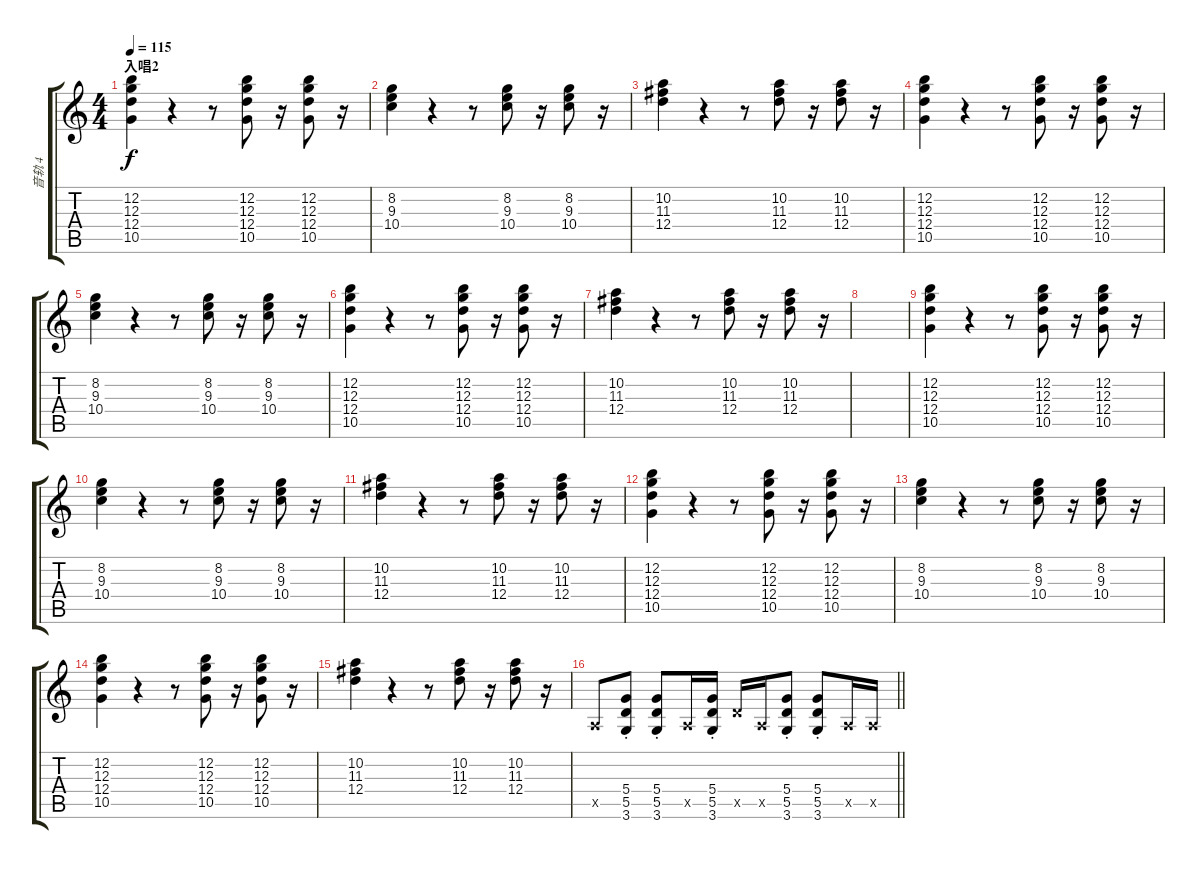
\track ("音轨 4" "音轨 4") {instrument electricguitarjazz}
\staff {score tabs}
\tuning (E4 B3 G3 D3 A2 E2) {hide}
\ts (4 4)
\section ("" "入唱2")
\tempo 115
\clef g2
\ks c
(12.2 12.3 12.4 10.5).4{dy f} r.4 r.8 (12.2 12.3 12.4 10.5).8 r.16 (12.2 12.3 12.4 10.5).8 r.16 |
(8.2 9.3 10.4).4 r.4 r.8 (8.2 9.3 10.4).8 r.16 (8.2 9.3 10.4).8 r.16 |
(10.2 11.3 12.4).4 r.4 r.8 (10.2 11.3 12.4).8 r.16 (10.2 11.3 12.4).8 r.16 |
(12.2 12.3 12.4 10.5).4 r.4 r.8 (12.2 12.3 12.4 10.5).8 r.16 (12.2 12.3 12.4 10.5).8 r.16 |
(8.2 9.3 10.4).4 r.4 r.8 (8.2 9.3 10.4).8 r.16 (8.2 9.3 10.4).8 r.16 |
(12.2 12.3 12.4 10.5).4 r.4 r.8 (12.2 12.3 12.4 10.5).8 r.16 (12.2 12.3 12.4 10.5).8 r.16 |
(10.2 11.3 12.4).4 r.4 r.8 (10.2 11.3 12.4).8 r.16 (10.2 11.3 12.4).8 r.16 |
|
(12.2 12.3 12.4 10.5).4 r.4 r.8 (12.2 12.3 12.4 10.5).8 r.16 (12.2 12.3 12.4 10.5).8 r.16 |
(8.2 9.3 10.4).4 r.4 r.8 (8.2 9.3 10.4).8 r.16 (8.2 9.3 10.4).8 r.16 |
(10.2 11.3 12.4).4 r.4 r.8 (10.2 11.3 12.4).8 r.16 (10.2 11.3 12.4).8 r.16 |
(12.2 12.3 12.4 10.5).4 r.4 r.8 (12.2 12.3 12.4 10.5).8 r.16 (12.2 12.3 12.4 10.5).8 r.16 |
(8.2 9.3 10.4).4 r.4 r.8 (8.2 9.3 10.4).8 r.16 (8.2 9.3 10.4).8 r.16 |
(12.2 12.3 12.4 10.5).4 r.4 r.8 (12.2 12.3 12.4 10.5).8 r.16 (12.2 12.3 12.4 10.5).8 r.16 |
(10.2 11.3 12.4).4 r.4 r.8 (10.2 11.3 12.4).8 r.16 (10.2 11.3 12.4).8 r.16 |
\barLineRight lightlight
0.5{x}.8 (5.4{st} 5.5{st} 3.6{st}).8 (5.4{st} 5.5{st} 3.6{st}).8 0.5{x}.16 (5.4{st} 5.5{st} 3.6{st}).16 5.5{x}.16 0.5{x}.16 (5.4{st} 5.5{st} 3.6{st}).8 (5.4{st} 5.5{st} 3.6{st}).8 0.5{x}.16 0.5{x}.16
